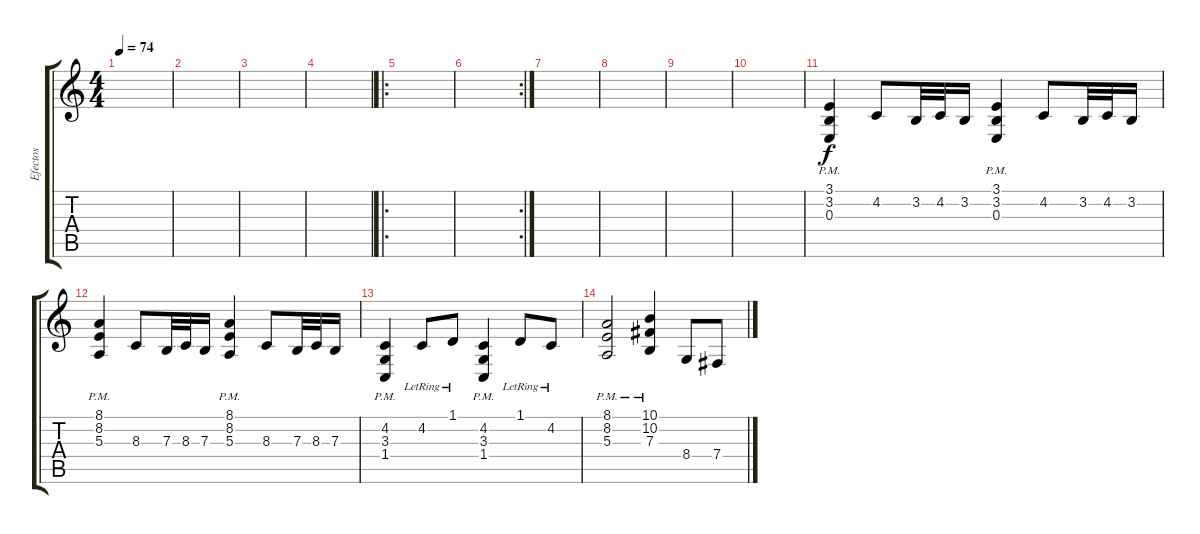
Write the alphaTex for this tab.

\track ("Efectos" "Efectos") {instrument seashore}
\staff {score tabs}
\tuning (Db4 Ab3 E3 B2 Gb2 B1) {hide}
\ts (4 4)
\tempo 74
\clef g2
\ks c
|
|
|
|
\ro
|
\rc 2
|
|
|
|
|
(3.1{pm} 3.2{pm} 0.3{pm}).4{volume 9 balance 5 instrument distortionguitar} 4.2.8 3.2.32 4.2.32 3.2.16 (3.1{pm} 3.2{pm} 0.3{pm}).4 4.2.8 3.2.32 4.2.32 3.2.16 |
(8.1{pm} 8.2{pm} 5.3{pm}).4 8.3.8{volume 16 balance 12} 7.3.32 8.3.32 7.3.16 (8.1{pm} 8.2{pm} 5.3{pm}).4 8.3.8 7.3.32 8.3.32 7.3.16 |
(4.2{pm} 3.3{pm} 1.4{pm}).4 4.2{lr}.8{volume 9 balance 5} 1.1{lr}.8 (4.2{pm} 3.3{pm} 1.4{pm}).4 1.1{lr}.8 4.2{lr}.8 |
(8.1{pm} 8.2{pm} 5.3{pm}).2 (10.1{pm} 10.2{pm} 7.3{pm}).4 8.4.8 7.4.8
